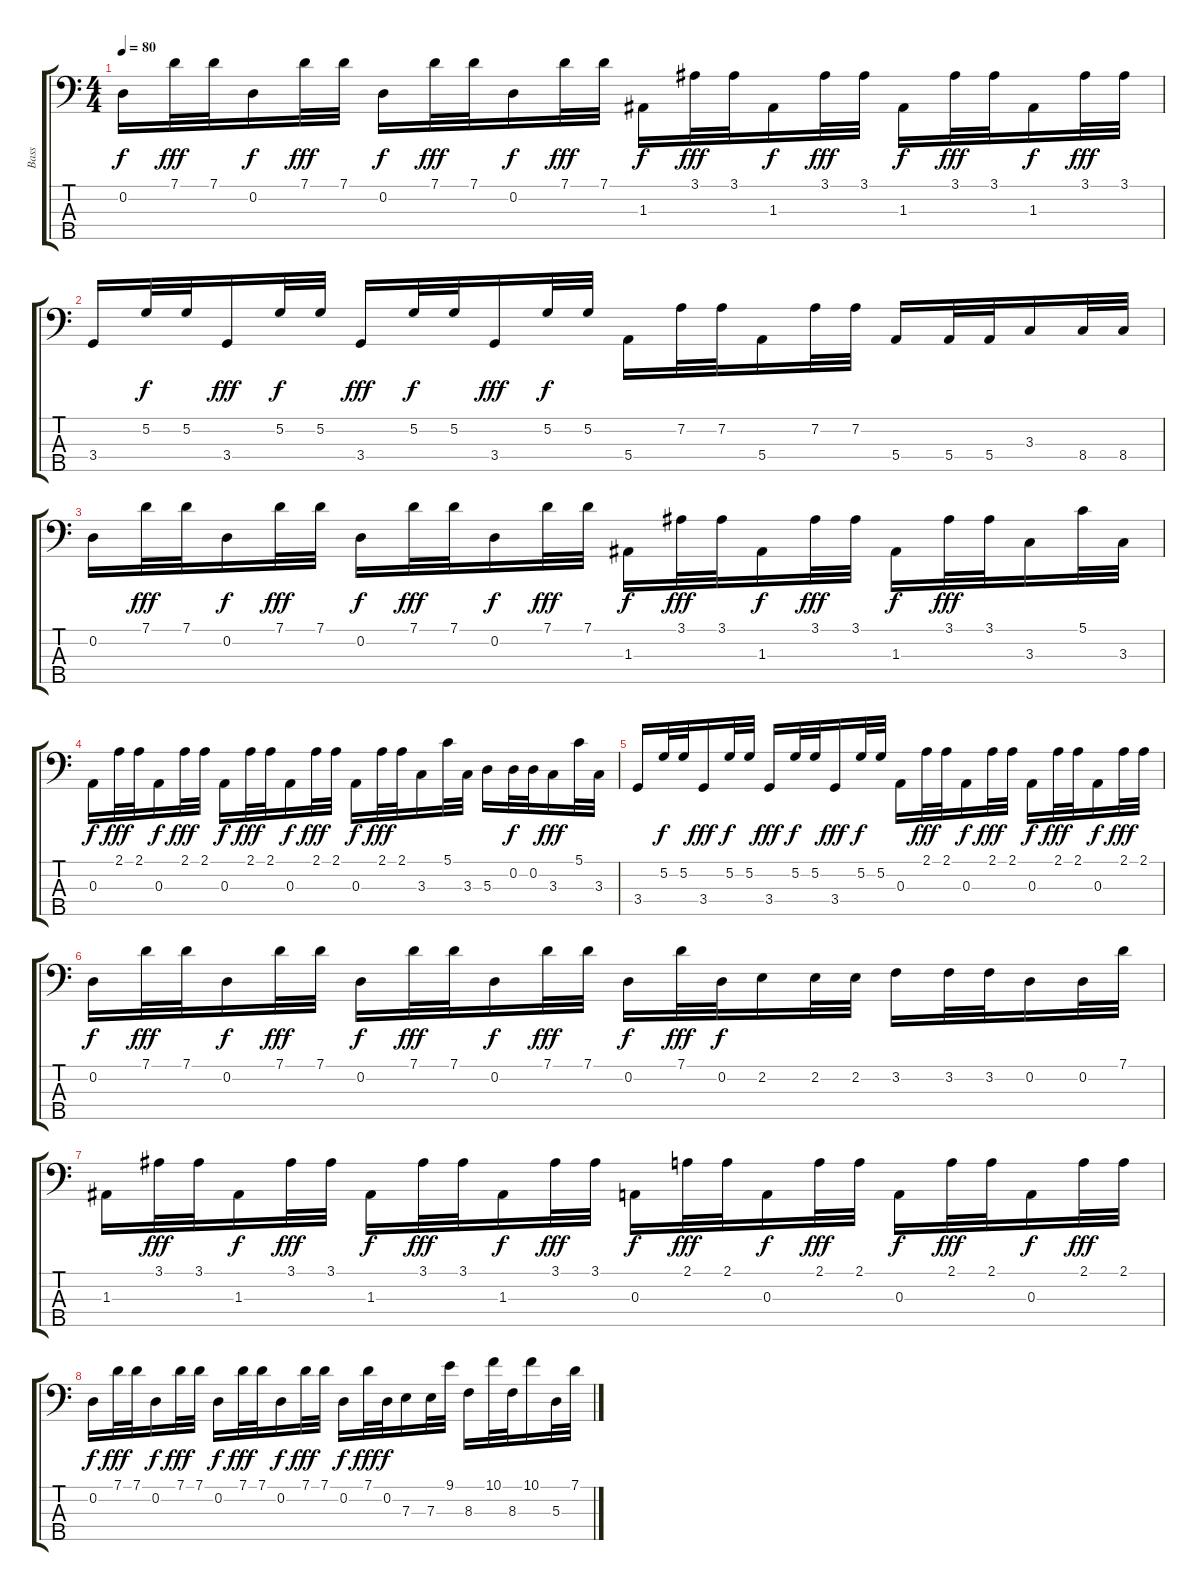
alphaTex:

\track ("Bass" "Bass") {instrument slapbass2}
\staff {score tabs}
\tuning (G2 D2 A1 E1 B0) {hide}
\ts (4 4)
\tempo 80
\clef f4
\ks c
0.2.16{dy f} 7.1.32{dy fff} 7.1.32 0.2.16{dy f} 7.1.32{dy fff} 7.1.32 0.2.16{dy f} 7.1.32{dy fff} 7.1.32 0.2.16{dy f} 7.1.32{dy fff} 7.1.32 1.3.16{dy f} 3.1.32{dy fff} 3.1.32 1.3.16{dy f} 3.1.32{dy fff} 3.1.32 1.3.16{dy f} 3.1.32{dy fff} 3.1.32 1.3.16{dy f} 3.1.32{dy fff} 3.1.32 |
3.4.16 5.2.32{dy f} 5.2.32 3.4.16{dy fff} 5.2.32{dy f} 5.2.32 3.4.16{dy fff} 5.2.32{dy f} 5.2.32 3.4.16{dy fff} 5.2.32{dy f} 5.2.32 5.4.16 7.2.32 7.2.32 5.4.16 7.2.32 7.2.32 5.4.16 5.4.32 5.4.32 3.3.16 8.4.32 8.4.32 |
0.2.16 7.1.32{dy fff} 7.1.32 0.2.16{dy f} 7.1.32{dy fff} 7.1.32 0.2.16{dy f} 7.1.32{dy fff} 7.1.32 0.2.16{dy f} 7.1.32{dy fff} 7.1.32 1.3.16{dy f} 3.1.32{dy fff} 3.1.32 1.3.16{dy f} 3.1.32{dy fff} 3.1.32 1.3.16{dy f} 3.1.32{dy fff} 3.1.32 3.3.16 5.1.32 3.3.32 |
0.3.16{dy f} 2.1.32{dy fff} 2.1.32 0.3.16{dy f} 2.1.32{dy fff} 2.1.32 0.3.16{dy f} 2.1.32{dy fff} 2.1.32 0.3.16{dy f} 2.1.32{dy fff} 2.1.32 0.3.16{dy f} 2.1.32{dy fff} 2.1.32 3.3.16 5.1.32 3.3.32 5.3.16 0.2.32{dy f} 0.2.32 3.3.16{dy fff} 5.1.32 3.3.32 |
3.4.16 5.2.32{dy f} 5.2.32 3.4.16{dy fff} 5.2.32{dy f} 5.2.32 3.4.16{dy fff} 5.2.32{dy f} 5.2.32 3.4.16{dy fff} 5.2.32{dy f} 5.2.32 0.3.16 2.1.32{dy fff} 2.1.32 0.3.16{dy f} 2.1.32{dy fff} 2.1.32 0.3.16{dy f} 2.1.32{dy fff} 2.1.32 0.3.16{dy f} 2.1.32{dy fff} 2.1.32 |
0.2.16{dy f} 7.1.32{dy fff} 7.1.32 0.2.16{dy f} 7.1.32{dy fff} 7.1.32 0.2.16{dy f} 7.1.32{dy fff} 7.1.32 0.2.16{dy f} 7.1.32{dy fff} 7.1.32 0.2.16{dy f} 7.1.32{dy fff} 0.2.32{dy f} 2.2.16 2.2.32 2.2.32 3.2.16 3.2.32 3.2.32 0.2.16 0.2.32 7.1.32 |
1.3.16 3.1.32{dy fff} 3.1.32 1.3.16{dy f} 3.1.32{dy fff} 3.1.32 1.3.16{dy f} 3.1.32{dy fff} 3.1.32 1.3.16{dy f} 3.1.32{dy fff} 3.1.32 0.3.16{dy f} 2.1.32{dy fff} 2.1.32 0.3.16{dy f} 2.1.32{dy fff} 2.1.32 0.3.16{dy f} 2.1.32{dy fff} 2.1.32 0.3.16{dy f} 2.1.32{dy fff} 2.1.32 |
0.2.16{dy f} 7.1.32{dy fff} 7.1.32 0.2.16{dy f} 7.1.32{dy fff} 7.1.32 0.2.16{dy f} 7.1.32{dy fff} 7.1.32 0.2.16{dy f} 7.1.32{dy fff} 7.1.32 0.2.16{dy f} 7.1.32{dy fff} 0.2.32{dy f} 7.3.16 7.3.32 9.1.32 8.3.16 10.1.32 8.3.32 10.1.16 5.3.32 7.1.32
